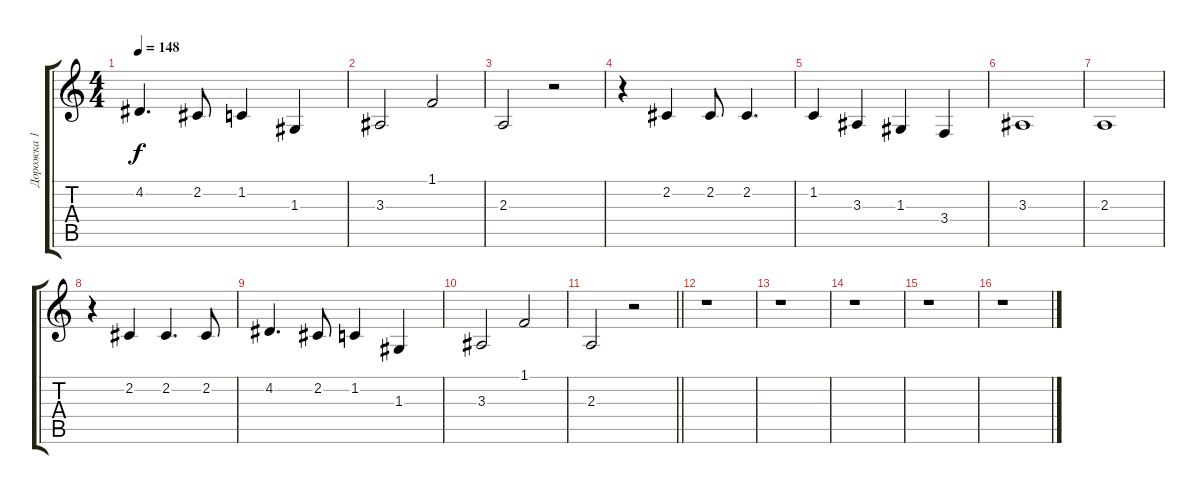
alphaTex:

\track ("Дорожка 1" "Дорожка 1") {instrument flute}
\staff {score tabs}
\tuning (E4 B3 G3 D3 A2 E2) {hide}
\ts (4 4)
\tempo 148
\clef g2
\ks c
4.2.4{d dy f} 2.2.8 1.2.4 1.3.4 |
3.3.2 1.1.2 |
2.3.2 r.2 |
r.4 2.2.4 2.2.8 2.2.4{d} |
1.2.4 3.3.4 1.3.4 3.4.4 |
3.3.1 |
2.3.1 |
r.4 2.2.4 2.2.4{d} 2.2.8 |
4.2.4{d} 2.2.8 1.2.4 1.3.4 |
3.3.2 1.1.2 |
\barLineRight lightlight
2.3.2 r.2 |
r.1 |
r.1 |
r.1 |
r.1 |
r.1
